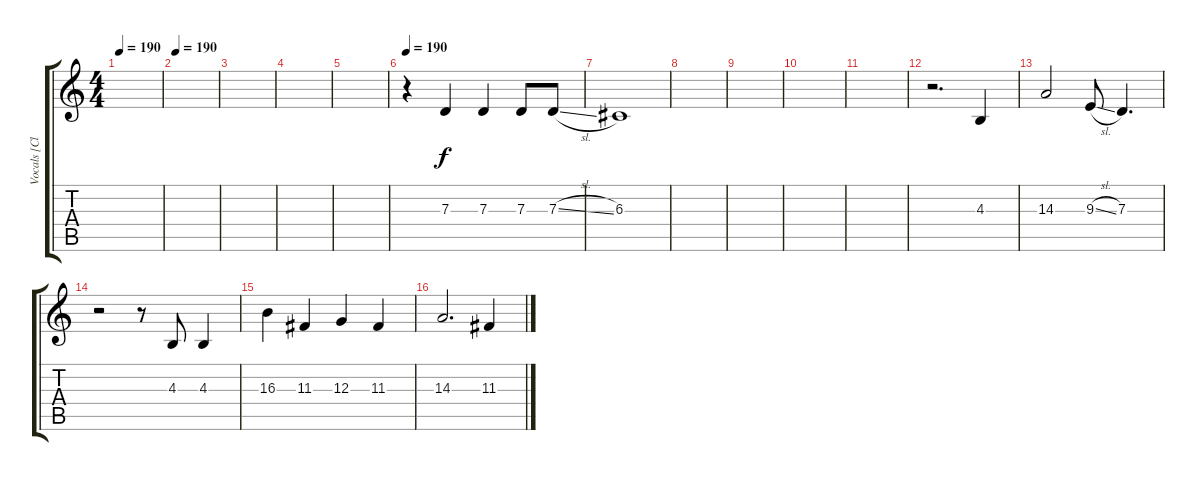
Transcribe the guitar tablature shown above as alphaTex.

\track ("Vocals [Clean]" "Vocals [Cl") {instrument lead6voice}
\staff {score tabs}
\tuning (E4 B3 G3 D3 A2 D2) {hide}
\ts (4 4)
\tempo 190
\clef g2
\ks c
|
\tempo 190
|
|
|
|
\tempo 190
r.4 7.3.4 7.3.4 7.3.8 7.3{sl}.8 |
6.3.1 |
|
|
|
|
r.2{d} 4.3.4 |
14.3.2 9.3{sl}.8 7.3.4{d} |
r.2 r.8 4.3.8 4.3.4 |
16.3.4 11.3.4 12.3.4 11.3.4 |
14.3.2{d} 11.3{sl}.4
